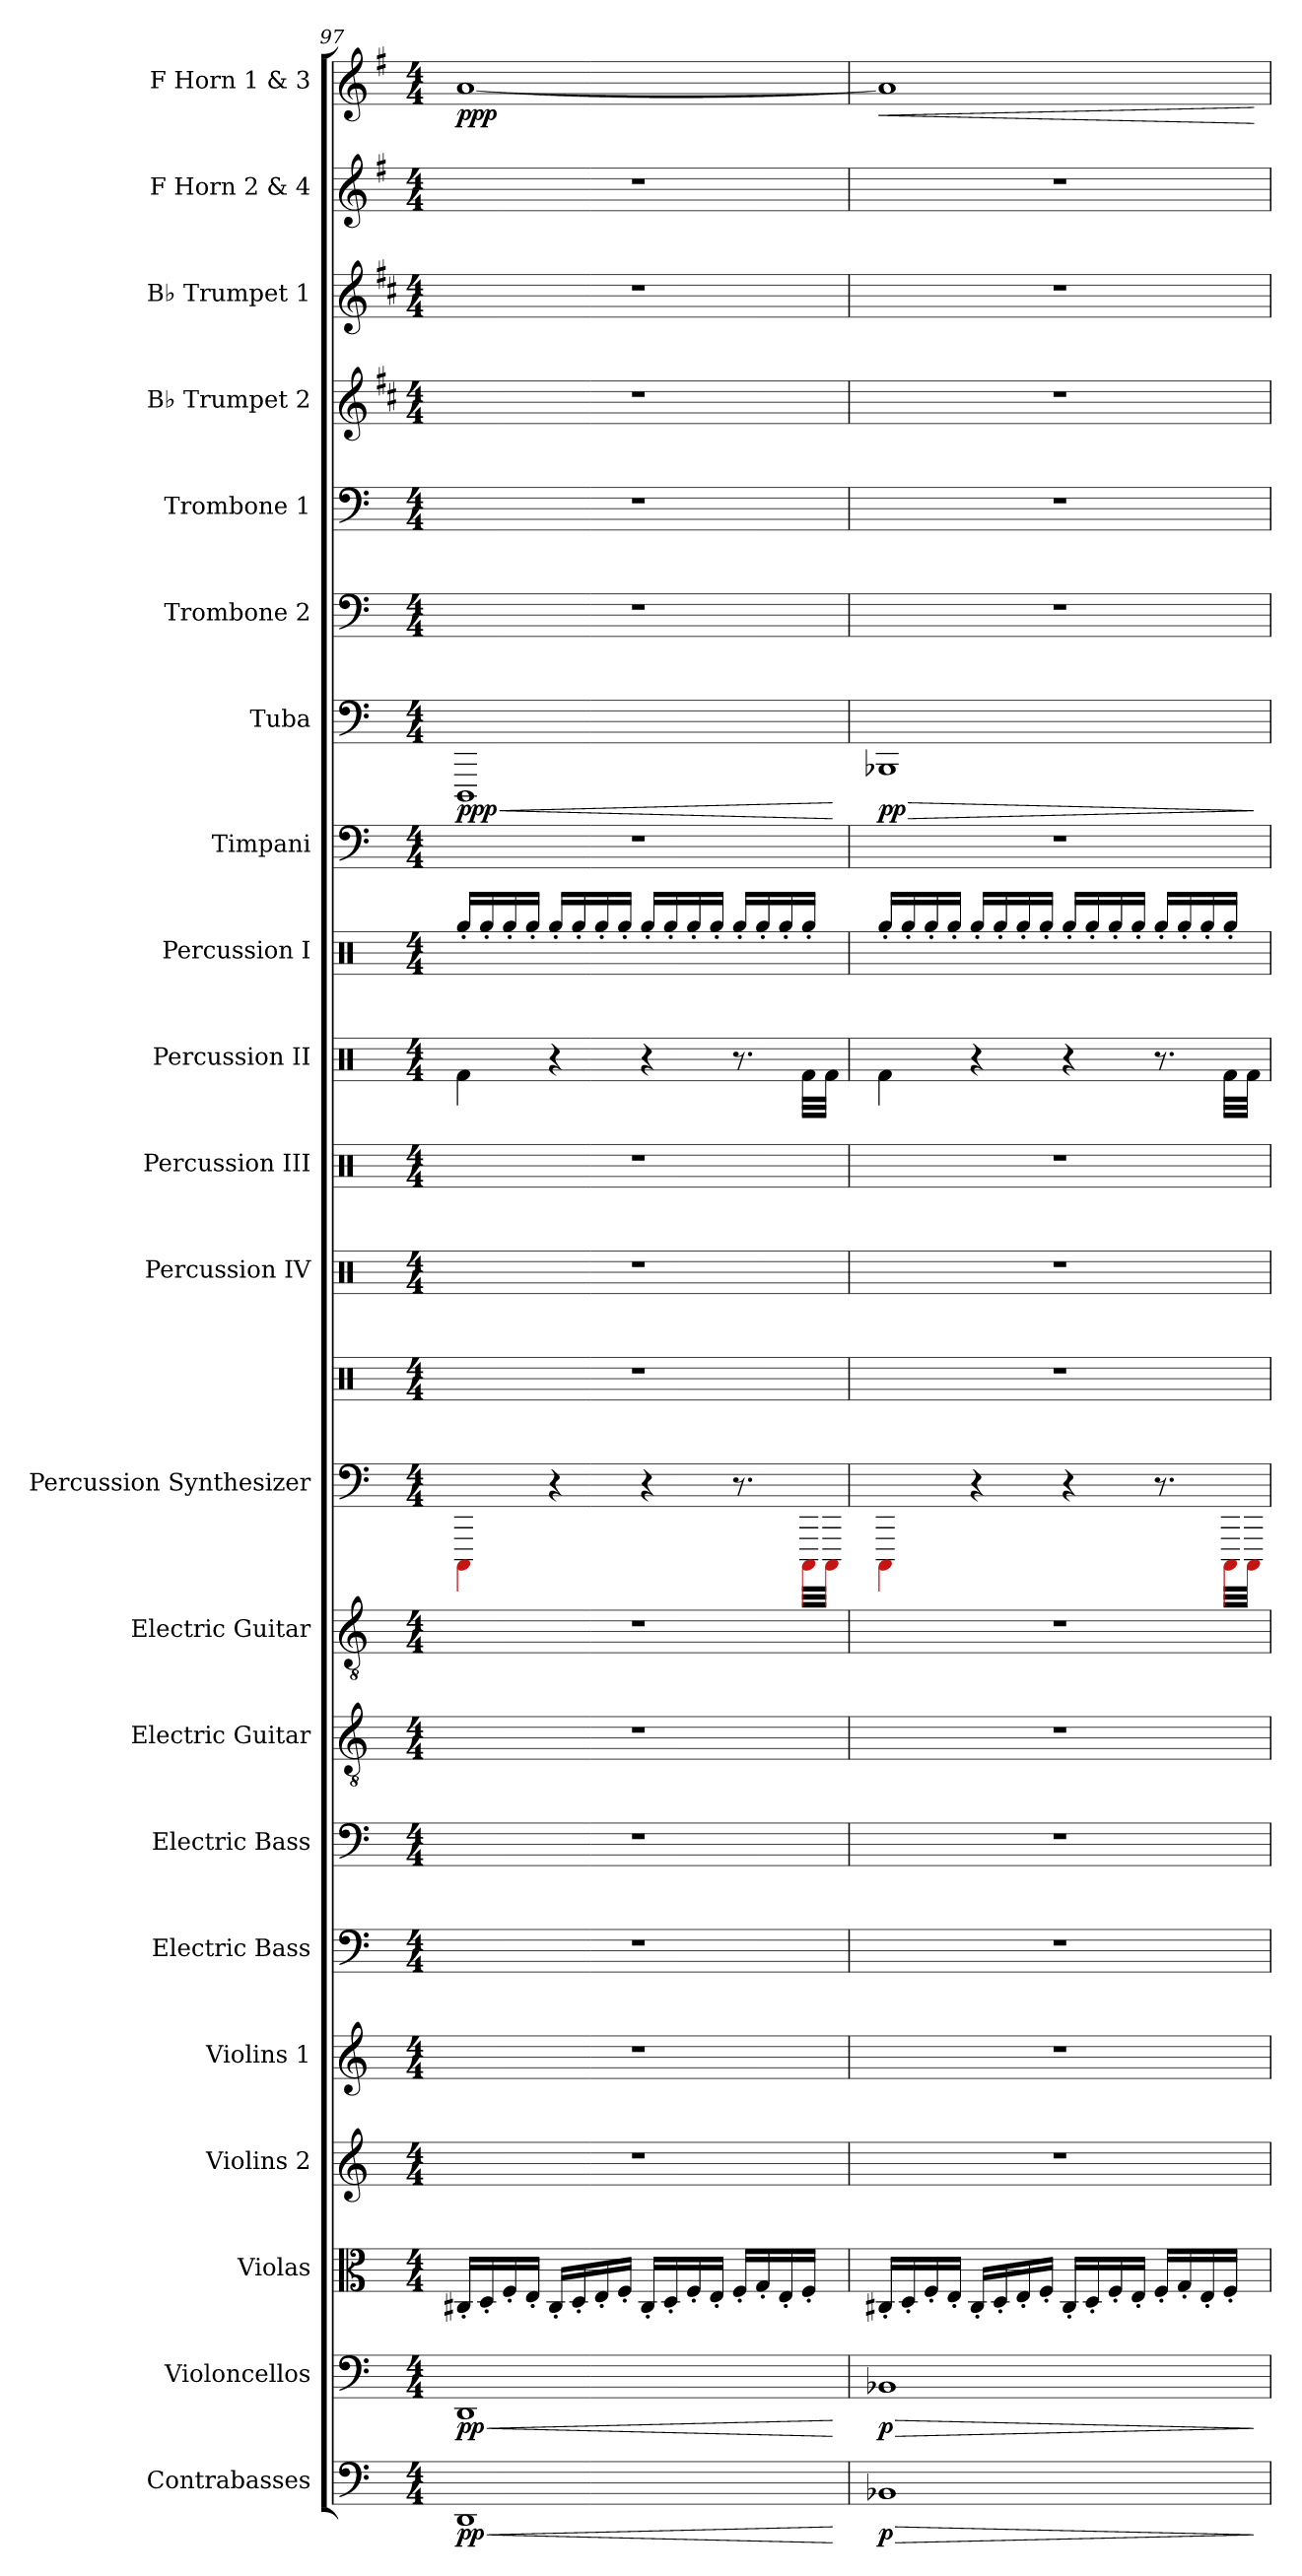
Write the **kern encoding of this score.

**kern	**dynam	**kern	**dynam	**kern	**kern	**kern	**kern	**kern	**kern	**kern	**kern	**kern	**kern	**kern	**kern	**kern	**kern	**kern	**dynam	**kern	**kern	**kern	**kern	**kern	**kern	**dynam
*part22	*part22	*part21	*part21	*part20	*part19	*part18	*part17	*part16	*part15	*part14	*part13	*part13	*part12	*part11	*part10	*part9	*part8	*part7	*part7	*part6	*part5	*part4	*part3	*part2	*part1	*part1
*staff23	*staff23	*staff22	*staff22	*staff21	*staff20	*staff19	*staff18	*staff17	*staff16	*staff15	*staff14	*staff13	*staff12	*staff11	*staff10	*staff9	*staff8	*staff7	*staff7	*staff6	*staff5	*staff4	*staff3	*staff2	*staff1	*staff1
*I"Contrabasses	*	*I"Violoncellos	*	*I"Violas	*I"Violins 2	*I"Violins 1	*I"Electric Bass	*I"Electric Bass	*I"Electric Guitar	*I"Electric Guitar	*I"Percussion Synthesizer	*	*I"Percussion IV	*I"Percussion III	*I"Percussion II	*I"Percussion I	*I"Timpani	*I"Tuba	*	*I"Trombone 2	*I"Trombone 1	*I"B♭ Trumpet 2	*I"B♭ Trumpet 1	*I"F Horn 2 &amp; 4	*I"F Horn 1 &amp; 3	*
*I'Cbs.	*	*I'Vcs.	*	*I'Vlas.	*I'Vlns. 2	*I'Vlns. 1	*I'El. B.	*I'El. B.	*I'El. Guit.	*I'El. Guit.	*I'Perc. Syn.	*	*I'Perc. IV	*I'Perc. III	*I'Perc. II	*I'Perc. I	*I'Timp.	*I'Tba.	*	*I'Tbn. 2	*I'Tbn. 1	*I'B♭ Tpt. 2	*I'B♭ Tpt. 1	*I'F Hn. 2 4	*I'F Hn. 1 3	*
*clefF4	*	*clefF4	*	*clefC3	*clefG2	*clefG2	*clefF4	*clefF4	*clefGv2	*clefGv2	*clefF4	*clefX	*clefX	*clefX	*clefX	*clefX	*clefF4	*clefF4	*	*clefF4	*clefF4	*clefG2	*clefG2	*clefG2	*clefG2	*
*ITrd7c12	*	*	*	*	*	*	*ITrd7c12	*ITrd7c12	*	*	*	*	*	*	*	*	*	*	*	*	*	*ITrd1c2	*ITrd1c2	*ITrd4c7	*ITrd4c7	*
*k[]	*	*k[]	*	*k[]	*k[]	*k[]	*k[]	*k[]	*k[]	*k[]	*k[]	*k[]	*k[]	*k[]	*k[]	*k[]	*k[]	*k[]	*	*k[]	*k[]	*k[]	*k[]	*k[]	*k[]	*
*M4/4	*	*M4/4	*	*M4/4	*M4/4	*M4/4	*M4/4	*M4/4	*M4/4	*M4/4	*M4/4	*M4/4	*M4/4	*M4/4	*M4/4	*M4/4	*M4/4	*M4/4	*	*M4/4	*M4/4	*M4/4	*M4/4	*M4/4	*M4/4	*
=97	=97	=97	=97	=97	=97	=97	=97	=97	=97	=97	=97	=97	=97	=97	=97	=97	=97	=97	=97	=97	=97	=97	=97	=97	=97	=97
!	!LO:HP:b	!	!LO:HP:b	!	!	!	!	!	!	!	!	!	!	!	!	!	!	!	!LO:HP:b	!	!	!	!	!	!	!
!	!LO:DY:n=1:b	!	!LO:DY:n=1:b	!	!	!	!	!	!	!	!	!	!	!	!	!	!	!	!LO:DY:n=1:b	!	!	!	!	!	!	!LO:DY:b
1DDD	< pp	1DD	< pp	16C#X'/LL	1r	1r	1r	1r	1r	1r	4RAA\	1r	1r	1r	4Rf\	16Rgg'/LL	1r	1DDD	< ppp	1r	1r	1r	1r	1r	[1d	ppp
.	.	.	.	16D'/	.	.	.	.	.	.	.	.	.	.	.	16Rgg'/	.	.	.	.	.	.	.	.	.	.
.	.	.	.	16F'/	.	.	.	.	.	.	.	.	.	.	.	16Rgg'/	.	.	.	.	.	.	.	.	.	.
.	.	.	.	16E'/JJ	.	.	.	.	.	.	.	.	.	.	.	16Rgg'/JJ	.	.	.	.	.	.	.	.	.	.
.	.	.	.	16C#'/LL	.	.	.	.	.	.	4r	.	.	.	4r	16Rgg'/LL	.	.	.	.	.	.	.	.	.	.
.	.	.	.	16D'/	.	.	.	.	.	.	.	.	.	.	.	16Rgg'/	.	.	.	.	.	.	.	.	.	.
.	.	.	.	16E'/	.	.	.	.	.	.	.	.	.	.	.	16Rgg'/	.	.	.	.	.	.	.	.	.	.
.	.	.	.	16F'/JJ	.	.	.	.	.	.	.	.	.	.	.	16Rgg'/JJ	.	.	.	.	.	.	.	.	.	.
.	.	.	.	16C#'/LL	.	.	.	.	.	.	4r	.	.	.	4r	16Rgg'/LL	.	.	.	.	.	.	.	.	.	.
.	.	.	.	16D'/	.	.	.	.	.	.	.	.	.	.	.	16Rgg'/	.	.	.	.	.	.	.	.	.	.
.	.	.	.	16F'/	.	.	.	.	.	.	.	.	.	.	.	16Rgg'/	.	.	.	.	.	.	.	.	.	.
.	.	.	.	16E'/JJ	.	.	.	.	.	.	.	.	.	.	.	16Rgg'/JJ	.	.	.	.	.	.	.	.	.	.
.	.	.	.	16F'/LL	.	.	.	.	.	.	8.r	.	.	.	8.r	16Rgg'/LL	.	.	.	.	.	.	.	.	.	.
.	.	.	.	16G'/	.	.	.	.	.	.	.	.	.	.	.	16Rgg'/	.	.	.	.	.	.	.	.	.	.
.	.	.	.	16E'/	.	.	.	.	.	.	.	.	.	.	.	16Rgg'/	.	.	.	.	.	.	.	.	.	.
.	.	.	.	16F'/JJ	.	.	.	.	.	.	32RAA\LLL	.	.	.	32Rf\LLL	16Rgg'/JJ	.	.	.	.	.	.	.	.	.	.
.	.	.	.	.	.	.	.	.	.	.	32RAA\JJJ	.	.	.	32Rf\JJJ	.	.	.	.	.	.	.	.	.	.	.
.	[	.	[	.	.	.	.	.	.	.	.	.	.	.	.	.	.	.	[	.	.	.	.	.	.	.
=98	=98	=98	=98	=98	=98	=98	=98	=98	=98	=98	=98	=98	=98	=98	=98	=98	=98	=98	=98	=98	=98	=98	=98	=98	=98	=98
!	!LO:HP:b	!	!LO:HP:b	!	!	!	!	!	!	!	!	!	!	!	!	!	!	!	!LO:HP:b	!	!	!	!	!	!	!LO:HP:b
!	!LO:DY:n=1:b	!	!LO:DY:n=1:b	!	!	!	!	!	!	!	!	!	!	!	!	!	!	!	!LO:DY:n=1:b	!	!	!	!	!	!	!
1BBB-X	> p	1BB-X	> p	16C#X'/LL	1r	1r	1r	1r	1r	1r	4RAA\	1r	1r	1r	4Rf\	16Rgg'/LL	1r	1BBB-X	> pp	1r	1r	1r	1r	1r	1d]	<
.	.	.	.	16D'/	.	.	.	.	.	.	.	.	.	.	.	16Rgg'/	.	.	.	.	.	.	.	.	.	.
.	.	.	.	16F'/	.	.	.	.	.	.	.	.	.	.	.	16Rgg'/	.	.	.	.	.	.	.	.	.	.
.	.	.	.	16E'/JJ	.	.	.	.	.	.	.	.	.	.	.	16Rgg'/JJ	.	.	.	.	.	.	.	.	.	.
.	.	.	.	16C#'/LL	.	.	.	.	.	.	4r	.	.	.	4r	16Rgg'/LL	.	.	.	.	.	.	.	.	.	.
.	.	.	.	16D'/	.	.	.	.	.	.	.	.	.	.	.	16Rgg'/	.	.	.	.	.	.	.	.	.	.
.	.	.	.	16E'/	.	.	.	.	.	.	.	.	.	.	.	16Rgg'/	.	.	.	.	.	.	.	.	.	.
.	.	.	.	16F'/JJ	.	.	.	.	.	.	.	.	.	.	.	16Rgg'/JJ	.	.	.	.	.	.	.	.	.	.
.	.	.	.	16C#'/LL	.	.	.	.	.	.	4r	.	.	.	4r	16Rgg'/LL	.	.	.	.	.	.	.	.	.	.
.	.	.	.	16D'/	.	.	.	.	.	.	.	.	.	.	.	16Rgg'/	.	.	.	.	.	.	.	.	.	.
.	.	.	.	16F'/	.	.	.	.	.	.	.	.	.	.	.	16Rgg'/	.	.	.	.	.	.	.	.	.	.
.	.	.	.	16E'/JJ	.	.	.	.	.	.	.	.	.	.	.	16Rgg'/JJ	.	.	.	.	.	.	.	.	.	.
.	.	.	.	16F'/LL	.	.	.	.	.	.	8.r	.	.	.	8.r	16Rgg'/LL	.	.	.	.	.	.	.	.	.	.
.	.	.	.	16G'/	.	.	.	.	.	.	.	.	.	.	.	16Rgg'/	.	.	.	.	.	.	.	.	.	.
.	.	.	.	16E'/	.	.	.	.	.	.	.	.	.	.	.	16Rgg'/	.	.	.	.	.	.	.	.	.	.
.	.	.	.	16F'/JJ	.	.	.	.	.	.	32RAA\LLL	.	.	.	32Rf\LLL	16Rgg'/JJ	.	.	.	.	.	.	.	.	.	.
.	.	.	.	.	.	.	.	.	.	.	32RAA\JJJ	.	.	.	32Rf\JJJ	.	.	.	.	.	.	.	.	.	.	.
.	]	.	]	.	.	.	.	.	.	.	.	.	.	.	.	.	.	.	]	.	.	.	.	.	.	[
=	=	=	=	=	=	=	=	=	=	=	=	=	=	=	=	=	=	=	=	=	=	=	=	=	=	=
*-	*-	*-	*-	*-	*-	*-	*-	*-	*-	*-	*-	*-	*-	*-	*-	*-	*-	*-	*-	*-	*-	*-	*-	*-	*-	*-
